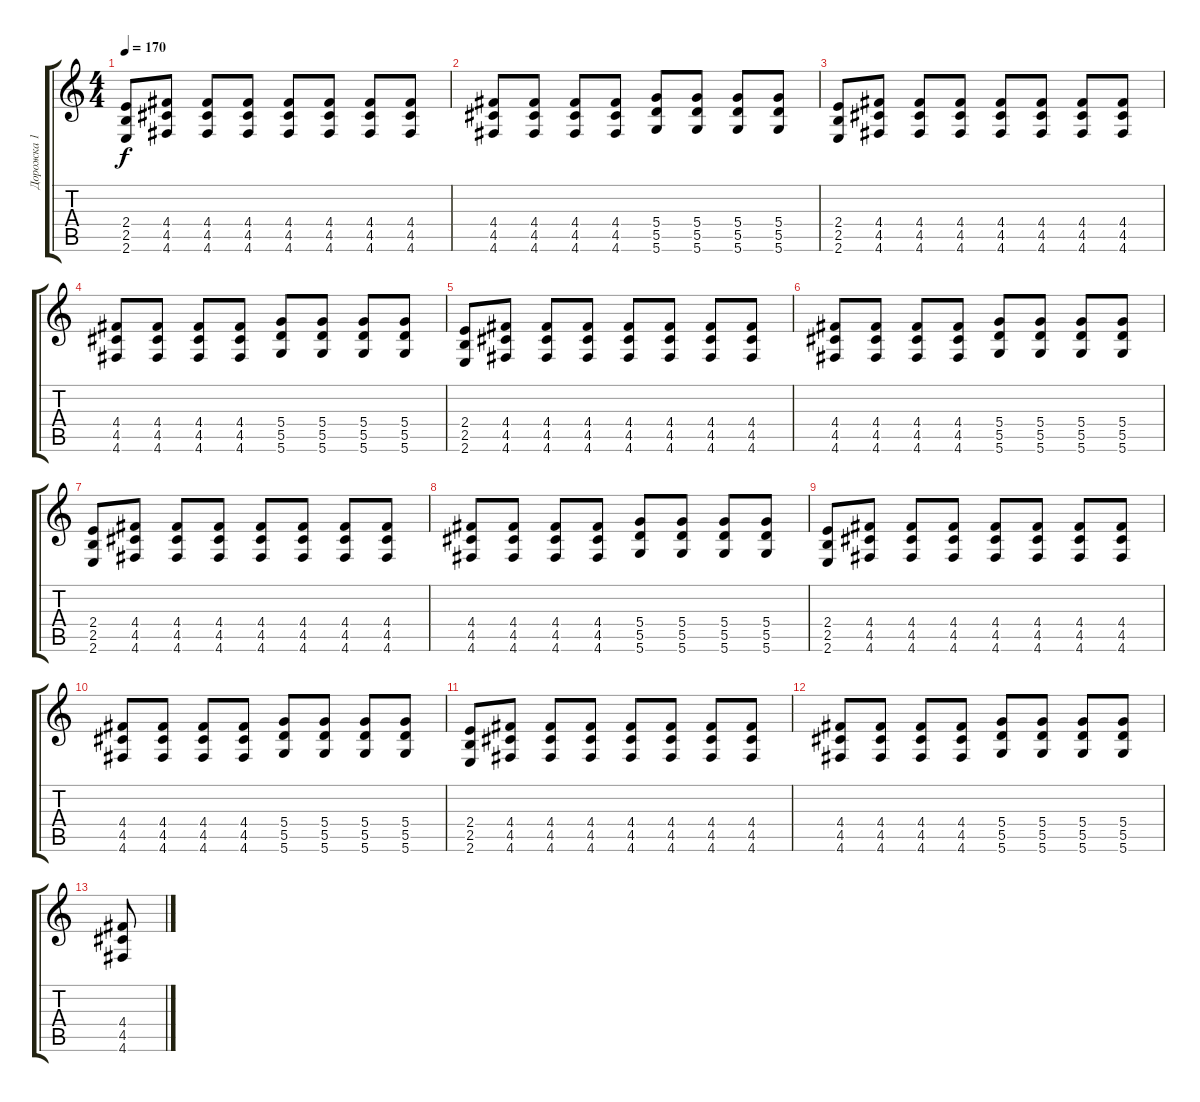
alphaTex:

\track ("Дорожка 1" "Дорожка 1") {instrument distortionguitar}
\staff {score tabs}
\tuning (E4 B3 G3 D3 A2 D2) {hide}
\ts (4 4)
\tempo 170
\clef g2
\ks c
(2.4 2.5 2.6).8{dy f} (4.4 4.5 4.6).8 (4.4 4.5 4.6).8 (4.4 4.5 4.6).8 (4.4 4.5 4.6).8 (4.4 4.5 4.6).8 (4.4 4.5 4.6).8 (4.4 4.5 4.6).8 |
(4.4 4.5 4.6).8 (4.4 4.5 4.6).8 (4.4 4.5 4.6).8 (4.4 4.5 4.6).8 (5.4 5.5 5.6).8 (5.4 5.5 5.6).8 (5.4 5.5 5.6).8 (5.4 5.5 5.6).8 |
(2.4 2.5 2.6).8 (4.4 4.5 4.6).8 (4.4 4.5 4.6).8 (4.4 4.5 4.6).8 (4.4 4.5 4.6).8 (4.4 4.5 4.6).8 (4.4 4.5 4.6).8 (4.4 4.5 4.6).8 |
(4.4 4.5 4.6).8 (4.4 4.5 4.6).8 (4.4 4.5 4.6).8 (4.4 4.5 4.6).8 (5.4 5.5 5.6).8 (5.4 5.5 5.6).8 (5.4 5.5 5.6).8 (5.4 5.5 5.6).8 |
(2.4 2.5 2.6).8 (4.4 4.5 4.6).8 (4.4 4.5 4.6).8 (4.4 4.5 4.6).8 (4.4 4.5 4.6).8 (4.4 4.5 4.6).8 (4.4 4.5 4.6).8 (4.4 4.5 4.6).8 |
(4.4 4.5 4.6).8 (4.4 4.5 4.6).8 (4.4 4.5 4.6).8 (4.4 4.5 4.6).8 (5.4 5.5 5.6).8 (5.4 5.5 5.6).8 (5.4 5.5 5.6).8 (5.4 5.5 5.6).8 |
(2.4 2.5 2.6).8 (4.4 4.5 4.6).8 (4.4 4.5 4.6).8 (4.4 4.5 4.6).8 (4.4 4.5 4.6).8 (4.4 4.5 4.6).8 (4.4 4.5 4.6).8 (4.4 4.5 4.6).8 |
(4.4 4.5 4.6).8 (4.4 4.5 4.6).8 (4.4 4.5 4.6).8 (4.4 4.5 4.6).8 (5.4 5.5 5.6).8 (5.4 5.5 5.6).8 (5.4 5.5 5.6).8 (5.4 5.5 5.6).8 |
(2.4 2.5 2.6).8 (4.4 4.5 4.6).8 (4.4 4.5 4.6).8 (4.4 4.5 4.6).8 (4.4 4.5 4.6).8 (4.4 4.5 4.6).8 (4.4 4.5 4.6).8 (4.4 4.5 4.6).8 |
(4.4 4.5 4.6).8 (4.4 4.5 4.6).8 (4.4 4.5 4.6).8 (4.4 4.5 4.6).8 (5.4 5.5 5.6).8 (5.4 5.5 5.6).8 (5.4 5.5 5.6).8 (5.4 5.5 5.6).8 |
(2.4 2.5 2.6).8 (4.4 4.5 4.6).8 (4.4 4.5 4.6).8 (4.4 4.5 4.6).8 (4.4 4.5 4.6).8 (4.4 4.5 4.6).8 (4.4 4.5 4.6).8 (4.4 4.5 4.6).8 |
(4.4 4.5 4.6).8 (4.4 4.5 4.6).8 (4.4 4.5 4.6).8 (4.4 4.5 4.6).8 (5.4 5.5 5.6).8 (5.4 5.5 5.6).8 (5.4 5.5 5.6).8 (5.4 5.5 5.6).8 |
(4.4 4.5 4.6).8
